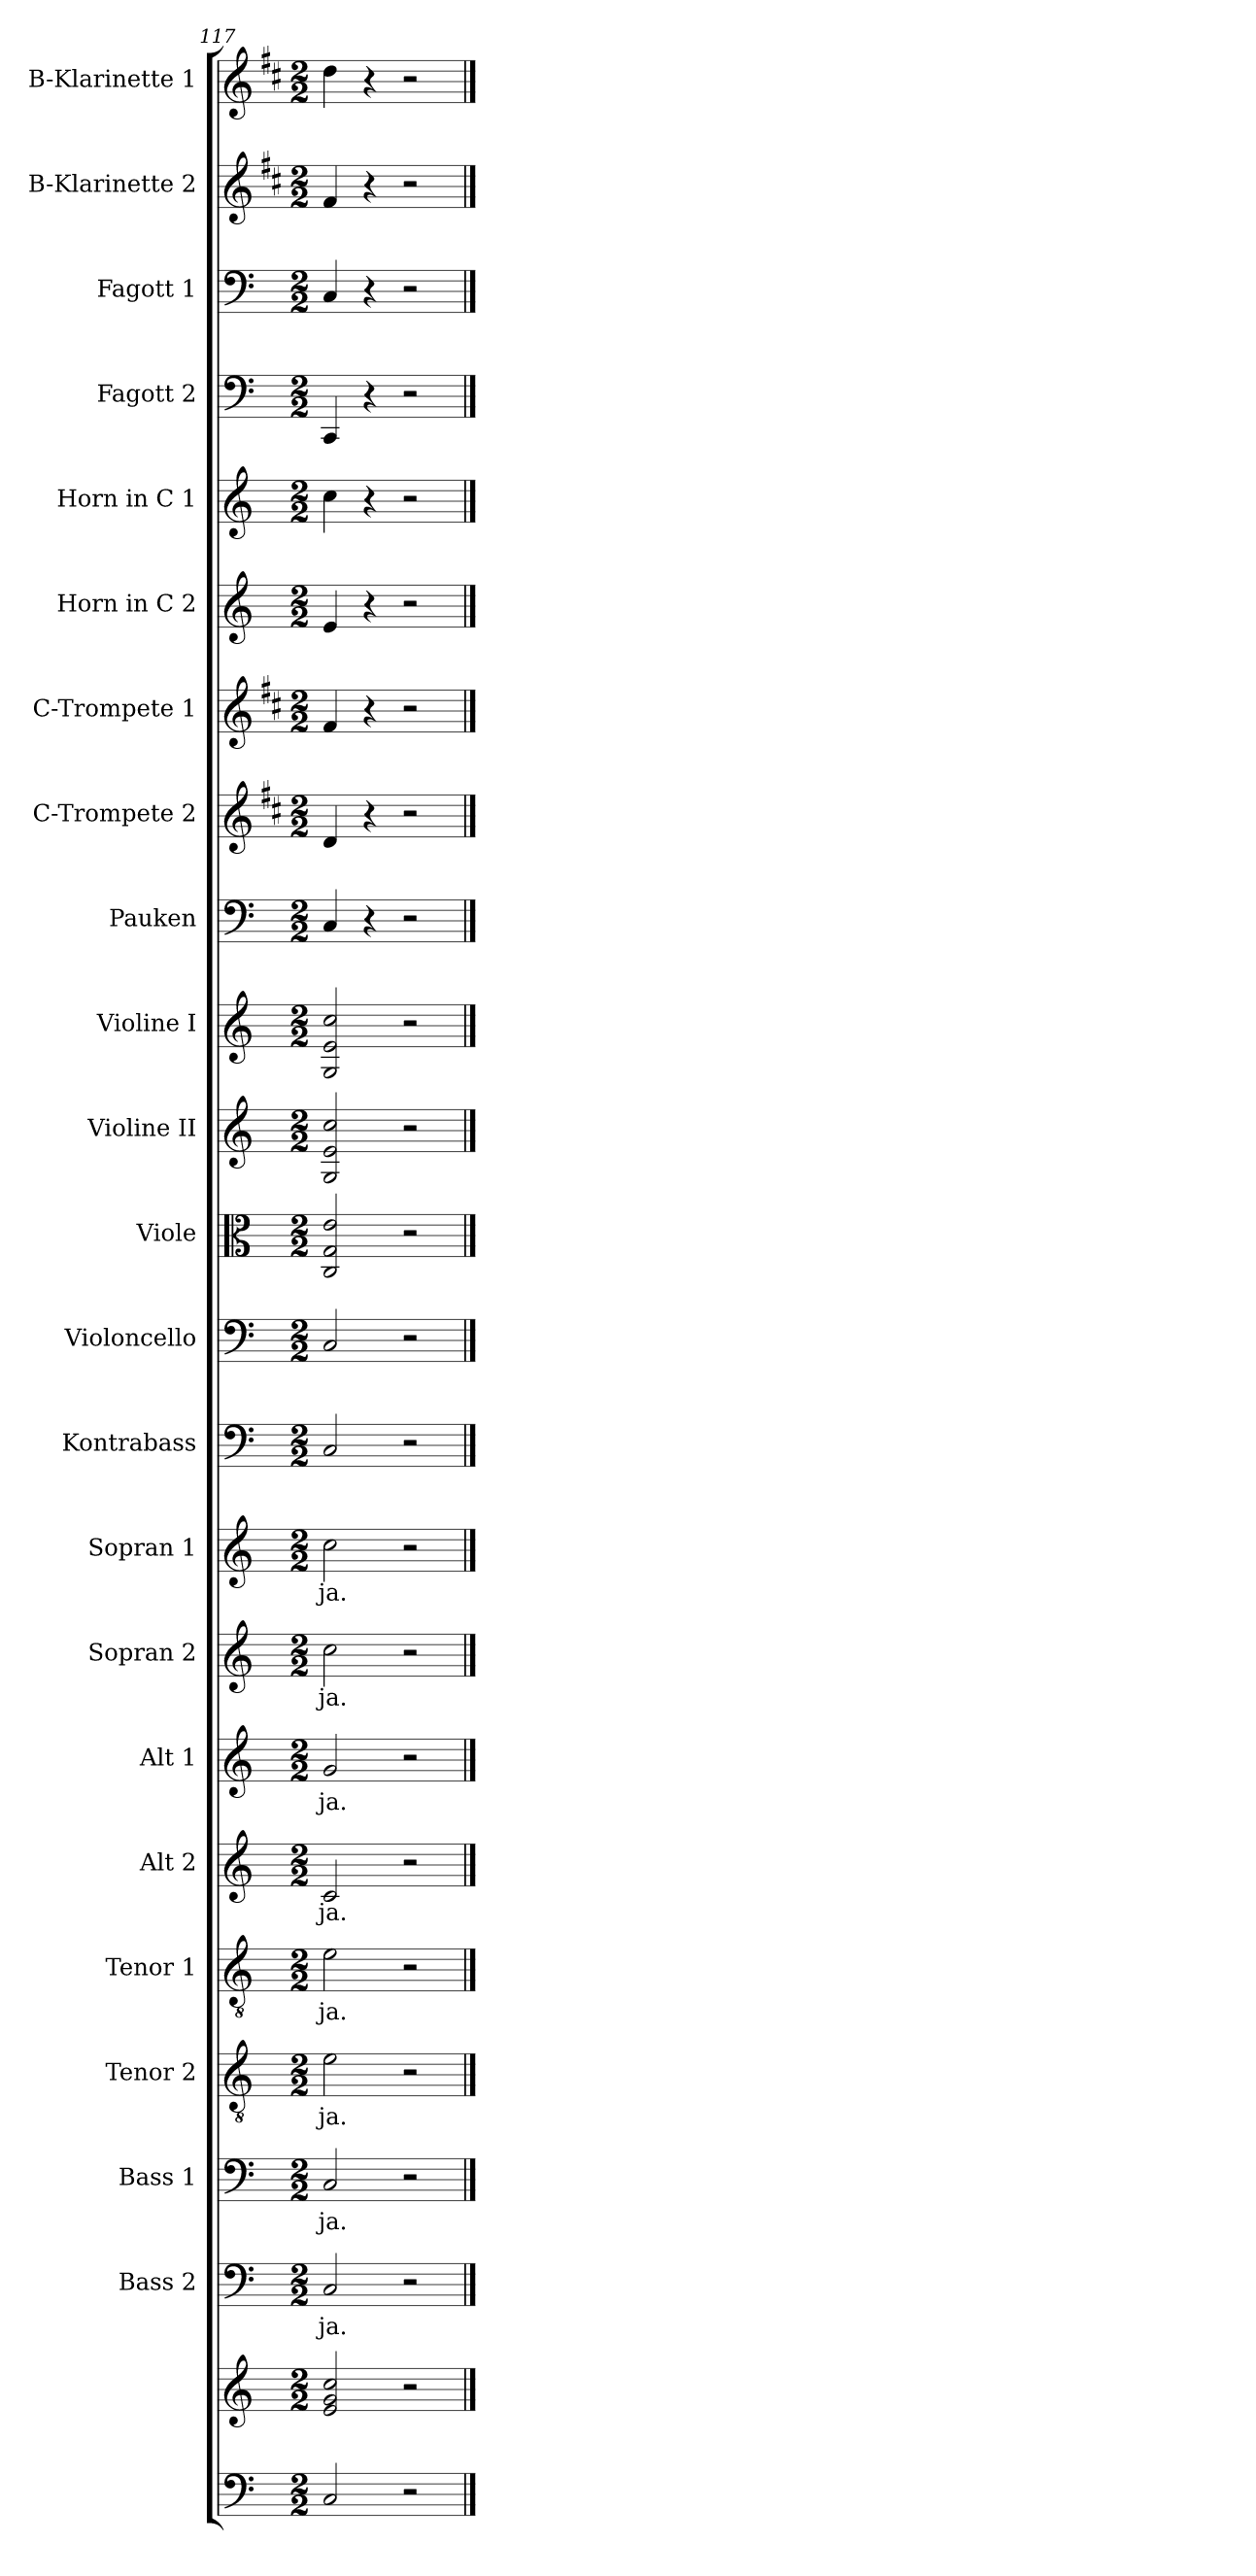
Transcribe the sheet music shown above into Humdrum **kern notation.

**kern	**kern	**kern	**text	**kern	**text	**kern	**text	**kern	**text	**kern	**text	**kern	**text	**kern	**text	**kern	**text	**kern	**kern	**kern	**kern	**kern	**kern	**kern	**kern	**kern	**kern	**kern	**kern	**kern	**kern
*part23	*part23	*part22	*part22	*part21	*part21	*part20	*part20	*part19	*part19	*part18	*part18	*part17	*part17	*part16	*part16	*part15	*part15	*part14	*part13	*part12	*part11	*part10	*part9	*part8	*part7	*part6	*part5	*part4	*part3	*part2	*part1
*staff24	*staff23	*staff22	*staff22	*staff21	*staff21	*staff20	*staff20	*staff19	*staff19	*staff18	*staff18	*staff17	*staff17	*staff16	*staff16	*staff15	*staff15	*staff14	*staff13	*staff12	*staff11	*staff10	*staff9	*staff8	*staff7	*staff6	*staff5	*staff4	*staff3	*staff2	*staff1
*	*	*I"Bass 2	*	*I"Bass 1	*	*I"Tenor 2	*	*I"Tenor 1	*	*I"Alt 2	*	*I"Alt 1	*	*I"Sopran 2	*	*I"Sopran 1	*	*I"Kontrabass	*I"Violoncello	*I"Viole	*I"Violine II	*I"Violine I	*I"Pauken	*I"C-Trompete 2	*I"C-Trompete 1	*I"Horn in C 2	*I"Horn in C 1	*I"Fagott 2	*I"Fagott 1	*I"B-Klarinette 2	*I"B-Klarinette 1
*	*	*I'B. 2	*	*I'B. 1	*	*I'T. 2	*	*I'T. 1	*	*I'A. 2	*	*I'A. 1	*	*I'S. 2	*	*I'S. 1	*	*I'Kb.	*I'Vc.	*I'Vle.	*I'Vl. II	*I'Vl. I	*I'Pk.	*I'C Trp. 2	*I'C Trp. 1	*	*	*I'Fg. 2	*I'Fg. 1	*I'B Kl. 2	*I'B Kl. 1
*clefF4	*clefG2	*clefF4	*	*clefF4	*	*clefGv2	*	*clefGv2	*	*clefG2	*	*clefG2	*	*clefG2	*	*clefG2	*	*clefF4	*clefF4	*clefC3	*clefG2	*clefG2	*clefF4	*clefG2	*clefG2	*clefG2	*clefG2	*clefF4	*clefF4	*clefG2	*clefG2
*	*	*	*	*	*	*	*	*	*	*	*	*	*	*	*	*	*	*ITrd7c12	*	*	*	*	*	*ITrd1c2	*ITrd1c2	*ITrd7c12	*ITrd7c12	*	*	*ITrd1c2	*ITrd1c2
*k[]	*k[]	*k[]	*	*k[]	*	*k[]	*	*k[]	*	*k[]	*	*k[]	*	*k[]	*	*k[]	*	*k[]	*k[]	*k[]	*k[]	*k[]	*k[]	*k[]	*k[]	*k[]	*k[]	*k[]	*k[]	*k[]	*k[]
*C:	*C:	*C:	*	*C:	*	*C:	*	*C:	*	*C:	*	*C:	*	*C:	*	*C:	*	*C:	*C:	*C:	*C:	*C:	*C:	*C:	*C:	*C:	*C:	*C:	*C:	*C:	*C:
*M2/2	*M2/2	*M2/2	*	*M2/2	*	*M2/2	*	*M2/2	*	*M2/2	*	*M2/2	*	*M2/2	*	*M2/2	*	*M2/2	*M2/2	*M2/2	*M2/2	*M2/2	*M2/2	*M2/2	*M2/2	*M2/2	*M2/2	*M2/2	*M2/2	*M2/2	*M2/2
=117	=117	=117	=117	=117	=117	=117	=117	=117	=117	=117	=117	=117	=117	=117	=117	=117	=117	=117	=117	=117	=117	=117	=117	=117	=117	=117	=117	=117	=117	=117	=117
!	!	!	!LO:LY:b	!	!LO:LY:b	!	!LO:LY:b	!	!LO:LY:b	!	!LO:LY:b	!	!LO:LY:b	!	!LO:LY:b	!	!LO:LY:b	!	!	!	!	!	!	!	!	!	!	!	!	!	!
2C/	2e/ 2g/ 2cc/	2C/	-ja.	2C/	-ja.	2e\	-ja.	2e\	-ja.	2c/	-ja.	2g/	-ja.	2cc\	-ja.	2cc\	-ja.	2CC/	2C/	2C/ 2G/ 2e/	2G/ 2e/ 2cc/	2G/ 2e/ 2cc/	4C/	4c/	4e/	4E/	4c\	4CC/	4C/	4e/	4cc\
.	.	.	.	.	.	.	.	.	.	.	.	.	.	.	.	.	.	.	.	.	.	.	4r	4r	4r	4r	4r	4r	4r	4r	4r
2r	2r	2r	.	2r	.	2r	.	2r	.	2r	.	2r	.	2r	.	2r	.	2r	2r	2r	2r	2r	2r	2r	2r	2r	2r	2r	2r	2r	2r
==	==	==	==	==	==	==	==	==	==	==	==	==	==	==	==	==	==	==	==	==	==	==	==	==	==	==	==	==	==	==	==
*-	*-	*-	*-	*-	*-	*-	*-	*-	*-	*-	*-	*-	*-	*-	*-	*-	*-	*-	*-	*-	*-	*-	*-	*-	*-	*-	*-	*-	*-	*-	*-
